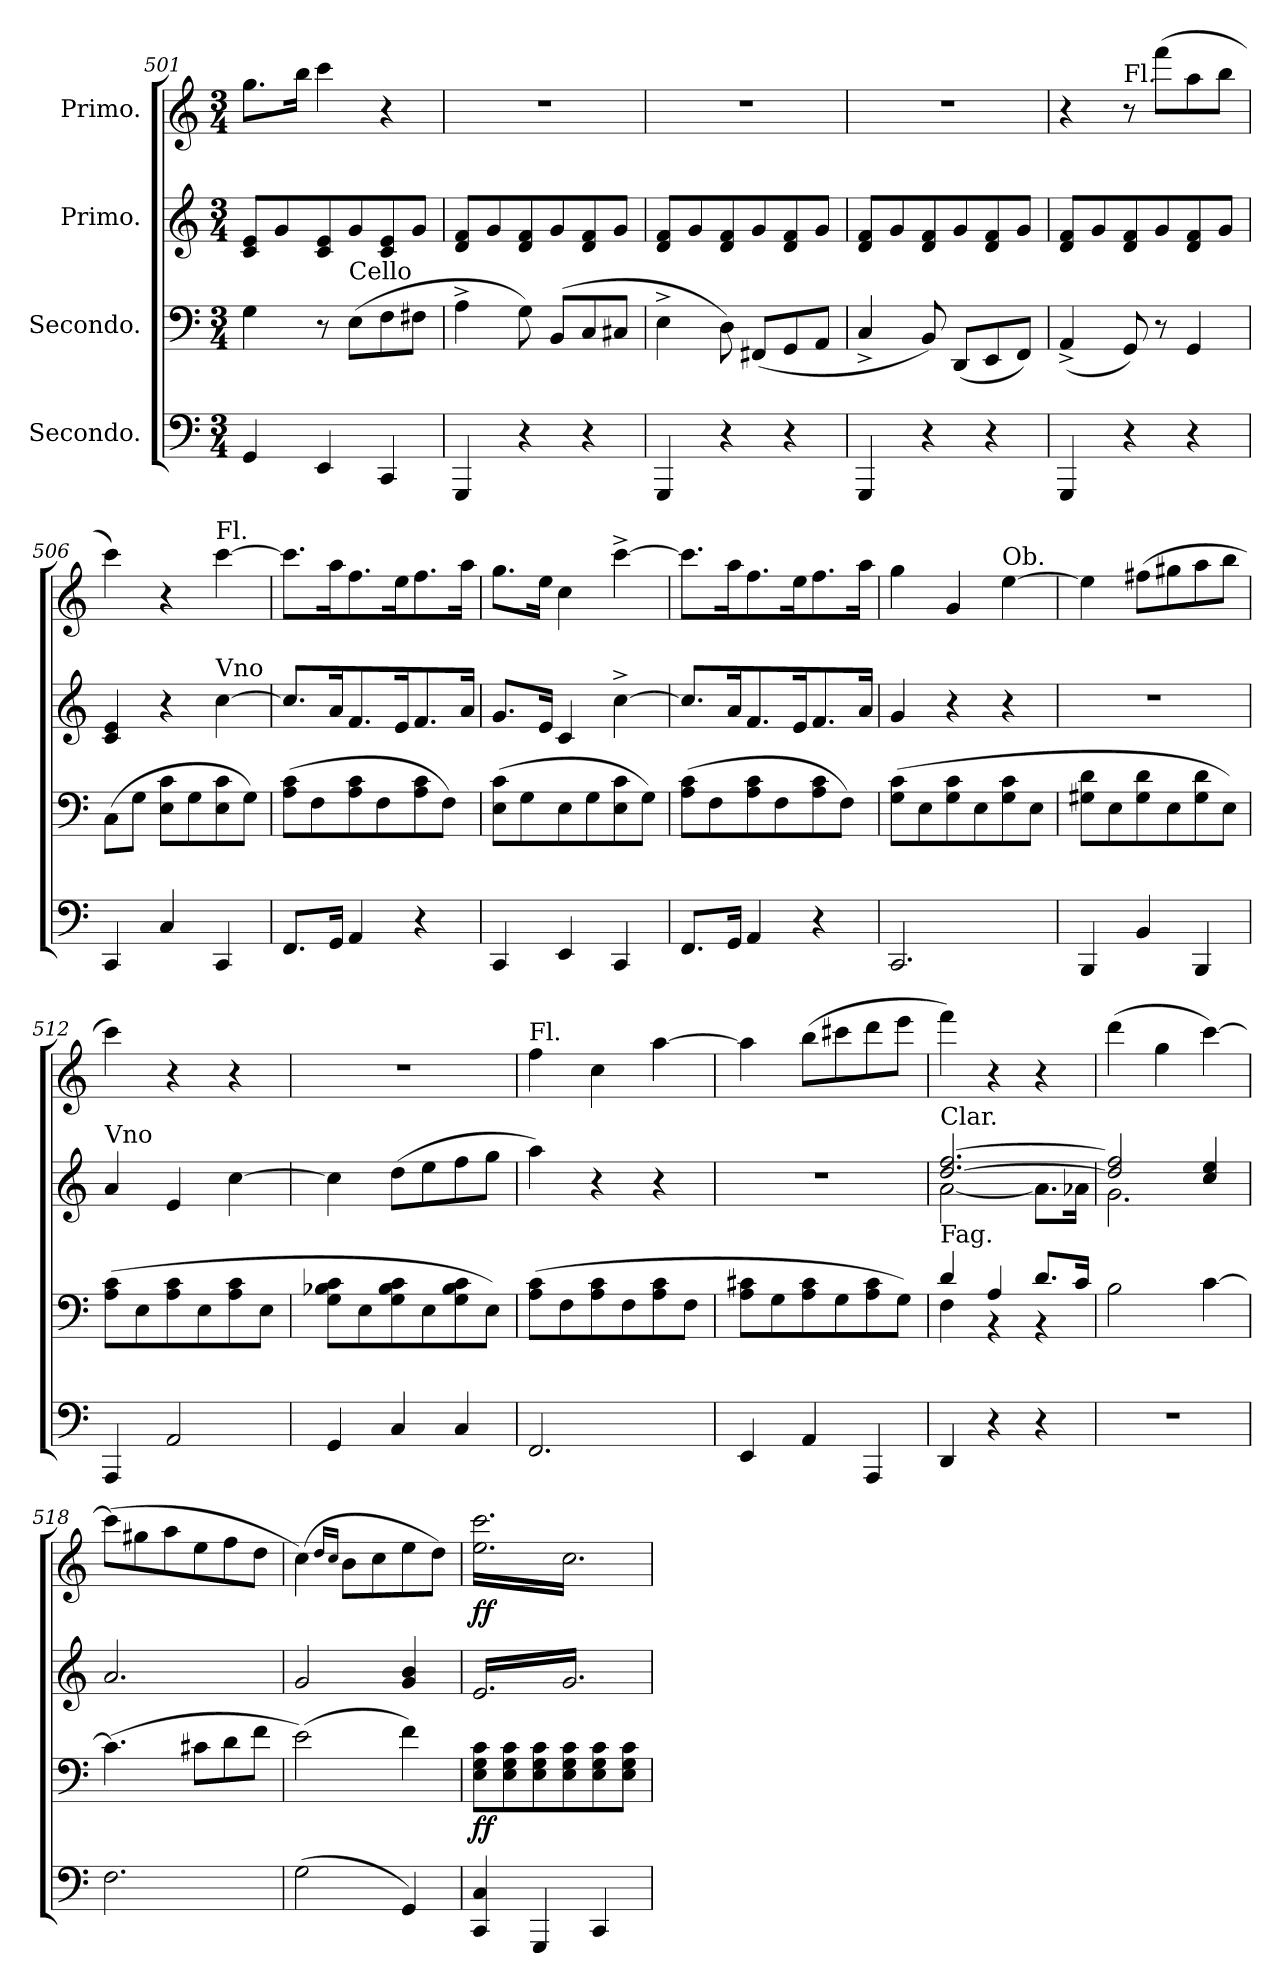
**kern	**kern	**dynam	**kern	**kern	**dynam
*part4	*part3	*part3	*part2	*part1	*part1
*staff4	*staff3	*staff3	*staff2	*staff1	*staff1
*I"Secondo.	*I"Secondo.	*	*I"Primo.	*I"Primo.	*
*clefF4	*clefF4	*	*clefG2	*clefG2	*
*k[]	*k[]	*	*k[]	*k[]	*
*M3/4	*M3/4	*	*M3/4	*M3/4	*
=501	=501	=501	=501	=501	=501
4GG/	4G\	.	8c/ 8e/L	8.gg\L	.
.	.	.	8g/	.	.
.	.	.	.	16bb\Jk	.
4EE/	8r	.	8c/ 8e/	4ccc\	.
!	!LO:TX:a:t=Cello	!	!	!	!
.	(8E\L	.	8g/	.	.
4CC/	8F\	.	8c/ 8e/	4r	.
.	8F#X\J	.	8g/J	.	.
=502	=502	=502	=502	=502	=502
4GGG/	4A^<\	.	8d/ 8f/L	2.r	.
.	.	.	8g/	.	.
4r	8G\)	.	8d/ 8f/	.	.
.	(8BB/L	.	8g/	.	.
4r	8C/	.	8d/ 8f/	.	.
.	8C#X/J	.	8g/J	.	.
=503	=503	=503	=503	=503	=503
4GGG/	4E^<\	.	8d/ 8f/L	2.r	.
.	.	.	8g/	.	.
4r	8D\)	.	8d/ 8f/	.	.
.	(8FF#X/L	.	8g/	.	.
4r	8GG/	.	8d/ 8f/	.	.
.	8AA/J	.	8g/J	.	.
=504	=504	=504	=504	=504	=504
4GGG/	4C^/	.	8d/ 8f/L	2.r	.
.	.	.	8g/	.	.
4r	8BB/)	.	8d/ 8f/	.	.
.	(8DD/L	.	8g/	.	.
4r	8EE/	.	8d/ 8f/	.	.
.	8FF/J)	.	8g/J	.	.
=505	=505	=505	=505	=505	=505
4GGG/	(4AA^/	.	8d/ 8f/L	4r	.
.	.	.	8g/	.	.
!	!	!	!	!LO:TX:a:t=Fl.	!
4r	8GG/)	.	8d/ 8f/	8r	.
.	8r	.	8g/	(8fff\L	.
4r	4GG/	.	8d/ 8f/	8aa\	.
.	.	.	8g/J	8bb\J	.
=506	=506	=506	=506	=506	=506
4CC/	(8C\L	.	4c/ 4e/	4ccc\)	.
.	8G\J	.	.	.	.
4C/	8E\ 8c\L	.	4r	4r	.
.	8G\	.	.	.	.
!	!	!	!	!LO:TX:a:t=Fl.	!
!	!	!	!LO:TX:a:t=Vno	!	!
4CC/	8E\ 8c\	.	[4cc\	[4ccc\	.
.	8G\J)	.	.	.	.
=507	=507	=507	=507	=507	=507
8.FF/L	(8A\ 8c\L	.	8.cc/L]	8.ccc\L]	.
.	8F\	.	.	.	.
16GG/Jk	.	.	16a/K	16aa\K	.
4AA/	8A\ 8c\	.	8.f/	8.ff\	.
.	8F\	.	.	.	.
.	.	.	16e/K	16ee\K	.
4r	8A\ 8c\	.	8.f/	8.ff\	.
.	8F\J)	.	.	.	.
.	.	.	16a/Jk	16aa\Jk	.
=508	=508	=508	=508	=508	=508
4CC/	(8E\ 8c\L	.	8.g/L	8.gg\L	.
.	8G\	.	.	.	.
.	.	.	16e/Jk	16ee\Jk	.
4EE/	8E\	.	4c/	4cc\	.
.	8G\	.	.	.	.
4CC/	8E\ 8c\	.	[4cc^<\	[4ccc^<\	.
.	8G\J)	.	.	.	.
=509	=509	=509	=509	=509	=509
8.FF/L	(8A\ 8c\L	.	8.cc/L]	8.ccc\L]	.
.	8F\	.	.	.	.
16GG/Jk	.	.	16a/K	16aa\K	.
4AA/	8A\ 8c\	.	8.f/	8.ff\	.
.	8F\	.	.	.	.
.	.	.	16e/K	16ee\K	.
4r	8A\ 8c\	.	8.f/	8.ff\	.
.	8F\J)	.	.	.	.
.	.	.	16a/Jk	16aa\Jk	.
=510	=510	=510	=510	=510	=510
2.CC/	(8G\ 8c\L	.	4g/	4gg\	.
.	8E\	.	.	.	.
.	8G\ 8c\	.	4r	4g/	.
.	8E\	.	.	.	.
!	!	!	!	!LO:TX:a:t=Ob.	!
.	8G\ 8c\	.	4r	[4ee\	.
.	8E\J	.	.	.	.
=511	=511	=511	=511	=511	=511
4BBB/	8G#X\ 8d\L	.	2.r	4ee\]	.
.	8E\	.	.	.	.
4BB/	8G#\ 8d\	.	.	(8ff#X\L	.
.	8E\	.	.	8gg#X\	.
4BBB/	8G#\ 8d\	.	.	8aa\	.
.	8E\J)	.	.	8bb\J	.
=512	=512	=512	=512	=512	=512
!	!	!	!LO:TX:a:t=Vno	!	!
4AAA/	(8A\ 8c\L	.	4a/	4ccc\)	.
.	8E\	.	.	.	.
2AA/	8A\ 8c\	.	4e/	4r	.
.	8E\	.	.	.	.
.	8A\ 8c\	.	[4cc\	4r	.
.	8E\J	.	.	.	.
=513	=513	=513	=513	=513	=513
4GG/	8G\ 8B-X\ 8c\L	.	4cc\]	2.r	.
.	8E\	.	.	.	.
4C/	8G\ 8B-\ 8c\	.	(8dd\L	.	.
.	8E\	.	8ee\	.	.
4C/	8G\ 8B-\ 8c\	.	8ff\	.	.
.	8E\J)	.	8gg\J	.	.
=514	=514	=514	=514	=514	=514
!	!	!	!	!LO:TX:a:t=Fl.	!
2.FF/	(8A\ 8c\L	.	4aa\)	4ff\	.
.	8F\	.	.	.	.
.	8A\ 8c\	.	4r	4cc\	.
.	8F\	.	.	.	.
.	8A\ 8c\	.	4r	[4aa\	.
.	8F\J	.	.	.	.
=515	=515	=515	=515	=515	=515
4EE/	8A\ 8c#X\L	.	2.r	4aa\]	.
.	8G\	.	.	.	.
4AA/	8A\ 8c#\	.	.	(8bb\L	.
.	8G\	.	.	8ccc#X\	.
4AAA/	8A\ 8c#\	.	.	8ddd\	.
.	8G\J)	.	.	8eee\J	.
=516	=516	=516	=516	=516	=516
*	*^	*	*^	*	*
!	!	!	!	!LO:TX:a:t=Clar.	!	!	!
!	!LO:TX:a:t=Fag.	!	!	!	!	!	!
4DD/	4d/	4F\	.	[2.dd/ [2.ff/	[2a\	4fff\)	.
4r	4A/	4r	.	.	.	4r	.
4r	8.d/L	4r	.	.	8.a\L]	4r	.
.	16c/Jk	.	.	.	16a-X\Jk	.	.
*	*v	*v	*	*	*	*	*
=517	=517	=517	=517	=517	=517	=517
2.r	2B\	.	2dd]/ 2ff]/	2.g\	(4ddd\	.
.	.	.	.	.	4gg\	.
.	[4c\	.	4cc/ 4ee/	.	[4ccc\)	.
*	*	*	*v	*v	*	*
=518	=518	=518	=518	=518	=518
2.F\	(4.c\]	.	2.a/	(8ccc\L]	.
.	.	.	.	8gg#X\	.
.	.	.	.	8aa\	.
.	8c#X\L	.	.	8ee\	.
.	8d\	.	.	8ff\	.
.	8f\J	.	.	8dd\J	.
=519	=519	=519	=519	=519	=519
(2G\	(2e\)	.	2g/	(4cc\)	.
.	.	.	.	16qqdd/LL	.
.	.	.	.	16qqcc/JJ	.
.	.	.	.	8b\L	.
.	.	.	.	8cc\	.
4GG/)	4f\)	.	4g/ 4b/	8ee\	.
.	.	.	.	8dd\J)	.
=520	=520	=520	=520	=520	=520
*	*	*	*tremolo	*	*
*	*	*	*	*tremolo	*
4CC/ 4C/	8E\ 8G\ 8c\L	ff	16e/LL	16ee\ 16ccc\LL	ff
.	.	.	16g/	16cc\	.
.	8E\ 8G\ 8c\	.	16e/	16ee\ 16ccc\	.
.	.	.	16g/	16cc\	.
4GGG/	8E\ 8G\ 8c\	.	16e/	16ee\ 16ccc\	.
.	.	.	16g/	16cc\	.
.	8E\ 8G\ 8c\	.	16e/	16ee\ 16ccc\	.
.	.	.	16g/	16cc\	.
4CC/	8E\ 8G\ 8c\	.	16e/	16ee\ 16ccc\	.
.	.	.	16g/	16cc\	.
.	8E\ 8G\ 8c\J	.	16e/	16ee\ 16ccc\	.
.	.	.	16g/JJ	16cc\JJ	.
*	*	*	*	*Xtremolo	*
*	*	*	*Xtremolo	*	*
.	.	.	.	.	.
.	.	.	.	.	.
.	.	.	.	.	.
.	.	.	.	.	.
.	.	.	.	.	.
.	.	.	.	.	.
=	=	=	=	=	=
*-	*-	*-	*-	*-	*-
